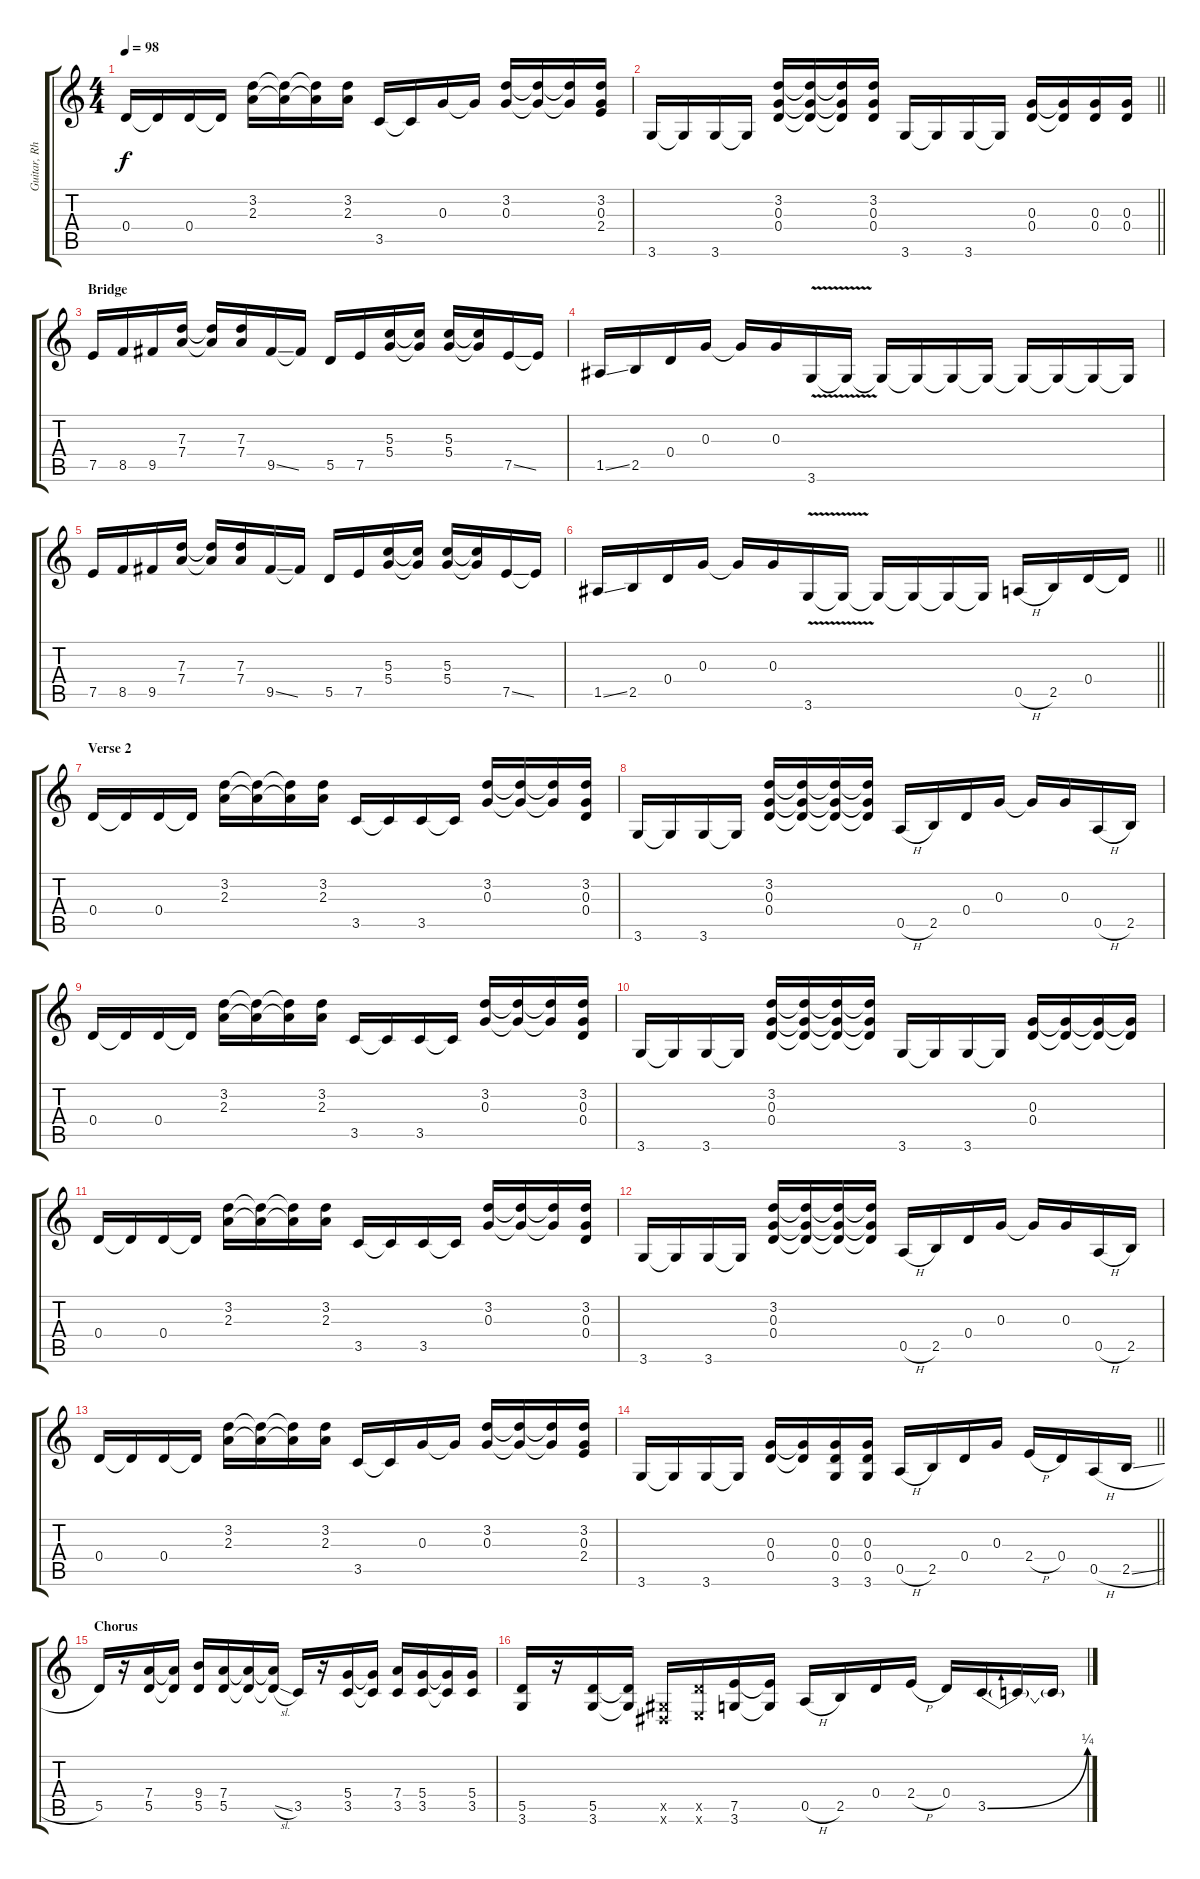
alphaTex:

\track ("Guitar, Rhythm" "Guitar, Rh") {instrument electricguitarclean}
\staff {score tabs}
\tuning (E4 B3 G3 D3 A2 E2) {hide}
\ts (4 4)
\tempo 98
\clef g2
\ks c
0.4.16{dy f} 0.4{t}.16 0.4.16 0.4{t}.16 (3.2 2.3).16 (3.2{t} 2.3{t}).16 (3.2{t} 2.3{t}).16 (3.2 2.3).16 3.5.16 3.5{t}.16 0.3.16 0.3{t}.16 (3.2 0.3).16 (3.2{t} 0.3{t}).16 (3.2{t} 0.3{t}).16 (3.2 0.3 2.4).16 |
\barLineRight lightlight
3.6.16 3.6{t}.16 3.6.16 3.6{t}.16 (3.2 0.3 0.4).16 (3.2{t} 0.3{t} 0.4{t}).16 (3.2{t} 0.3{t} 0.4{t}).16 (3.2 0.3 0.4).16 3.6.16 3.6{t}.16 3.6.16 3.6{t}.16 (0.3 0.4).16 (0.3{t} 0.4{t}).16 (0.3 0.4).16 (0.3 0.4).16 |
\section ("" "Bridge")
7.5.16 8.5.16 9.5.16 (7.3 7.4).16 (7.3{t} 7.4{t}).16 (7.3 7.4).16 9.5{ss}.16 9.5{t}.16 5.5.16 7.5.16 (5.3 5.4).16 (5.3{t} 5.4{t}).16 (5.3 5.4).16 (5.3{t} 5.4{t}).16 7.5{ss}.16 7.5{t}.16 |
1.5{ss}.16 2.5.16 0.4.16 0.3.16 0.3{t}.16 0.3.16 3.6{v}.16 3.6{t}.16 3.6{t}.16 3.6{t}.16 3.6{t}.16 3.6{t}.16 3.6{t}.16 3.6{t}.16 3.6{t}.16 3.6{t}.16 |
7.5.16 8.5.16 9.5.16 (7.3 7.4).16 (7.3{t} 7.4{t}).16 (7.3 7.4).16 9.5{ss}.16 9.5{t}.16 5.5.16 7.5.16 (5.3 5.4).16 (5.3{t} 5.4{t}).16 (5.3 5.4).16 (5.3{t} 5.4{t}).16 7.5{ss}.16 7.5{t}.16 |
\barLineRight lightlight
1.5{ss}.16 2.5.16 0.4.16 0.3.16 0.3{t}.16 0.3.16 3.6{v}.16 3.6{t}.16 3.6{t}.16 3.6{t}.16 3.6{t}.16 3.6{t}.16 0.5{h}.16 2.5.16 0.4.16 0.4{t}.16 |
\section ("" "Verse 2")
0.4.16 0.4{t}.16 0.4.16 0.4{t}.16 (3.2 2.3).16 (3.2{t} 2.3{t}).16 (3.2{t} 2.3{t}).16 (3.2 2.3).16 3.5.16 3.5{t}.16 3.5.16 3.5{t}.16 (3.2 0.3).16 (3.2{t} 0.3{t}).16 (3.2{t} 0.3{t}).16 (3.2 0.3 0.4).16 |
3.6.16 3.6{t}.16 3.6.16 3.6{t}.16 (3.2 0.3 0.4).16 (3.2{t} 0.3{t} 0.4{t}).16 (3.2{t} 0.3{t} 0.4{t}).16 (3.2{t} 0.3{t} 0.4{t}).16 0.5{h}.16 2.5.16 0.4.16 0.3.16 0.3{t}.16 0.3.16 0.5{h}.16 2.5.16 |
0.4.16 0.4{t}.16 0.4.16 0.4{t}.16 (3.2 2.3).16 (3.2{t} 2.3{t}).16 (3.2{t} 2.3{t}).16 (3.2 2.3).16 3.5.16 3.5{t}.16 3.5.16 3.5{t}.16 (3.2 0.3).16 (3.2{t} 0.3{t}).16 (3.2{t} 0.3{t}).16 (3.2 0.3 0.4).16 |
3.6.16 3.6{t}.16 3.6.16 3.6{t}.16 (3.2 0.3 0.4).16 (3.2{t} 0.3{t} 0.4{t}).16 (3.2{t} 0.3{t} 0.4{t}).16 (3.2{t} 0.3{t} 0.4{t}).16 3.6.16 3.6{t}.16 3.6.16 3.6{t}.16 (0.3 0.4).16 (0.3{t} 0.4{t}).16 (0.3{t} 0.4{t}).16 (0.3{t} 0.4{t}).16 |
0.4.16 0.4{t}.16 0.4.16 0.4{t}.16 (3.2 2.3).16 (3.2{t} 2.3{t}).16 (3.2{t} 2.3{t}).16 (3.2 2.3).16 3.5.16 3.5{t}.16 3.5.16 3.5{t}.16 (3.2 0.3).16 (3.2{t} 0.3{t}).16 (3.2{t} 0.3{t}).16 (3.2 0.3 0.4).16 |
3.6.16 3.6{t}.16 3.6.16 3.6{t}.16 (3.2 0.3 0.4).16 (3.2{t} 0.3{t} 0.4{t}).16 (3.2{t} 0.3{t} 0.4{t}).16 (3.2{t} 0.3{t} 0.4{t}).16 0.5{h}.16 2.5.16 0.4.16 0.3.16 0.3{t}.16 0.3.16 0.5{h}.16 2.5.16 |
0.4.16 0.4{t}.16 0.4.16 0.4{t}.16 (3.2 2.3).16 (3.2{t} 2.3{t}).16 (3.2{t} 2.3{t}).16 (3.2 2.3).16 3.5.16 3.5{t}.16 0.3.16 0.3{t}.16 (3.2 0.3).16 (3.2{t} 0.3{t}).16 (3.2{t} 0.3{t}).16 (3.2 0.3 2.4).16 |
\barLineRight lightlight
3.6.16 3.6{t}.16 3.6.16 3.6{t}.16 (0.3 0.4).16 (0.3{t} 0.4{t}).16 (0.3 0.4 3.6).16 (0.3 0.4 3.6).16 0.5{h}.16 2.5.16 0.4.16 0.3.16 2.4{h}.16 0.4.16 0.5{h}.16 2.5{sl}.16 |
\section ("" "Chorus")
5.5.16 r.16 (7.4 5.5).16 (7.4{t} 5.5{t}).16 (9.4 5.5).16 (7.4 5.5).16 (7.4{t} 5.5{t}).16 (7.4{t} 5.5{sl t}).16 3.5.16 r.16 (5.4 3.5).16 (5.4{t} 3.5{t}).16 (7.4 3.5).16 (5.4 3.5).16 (5.4{t} 3.5{t}).16 (5.4 3.5).16 |
(5.5 3.6).16 r.16 (5.5 3.6).16 (5.5{t} 3.6{t}).16 (-1.5{x} -1.6{x}).16 (5.5{x} 0.6{x}).16 (7.5 3.6).16 (7.5{t} 3.6{t}).16 0.5{h}.16 2.5.16 0.4.16 2.4{h}.16 0.4.16 3.5{be (bend 0 0 60 1)}.16 3.5{t}.16 3.5{sl t}.16
